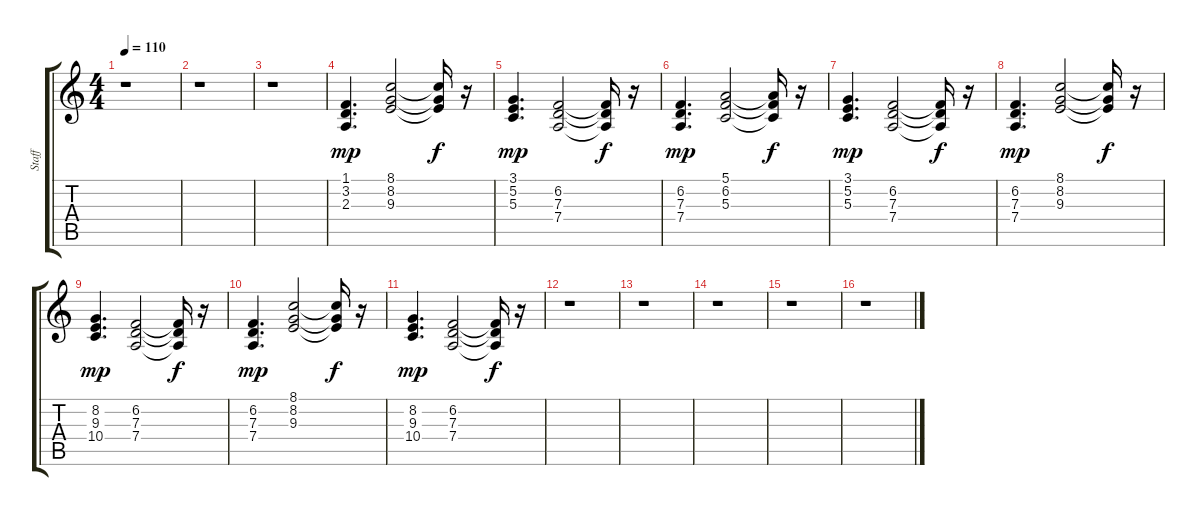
\track ("Staff" "Staff") {instrument choiraahs}
\staff {score tabs}
\tuning (E4 B3 G3 D3 A2 E2) {hide}
\ts (4 4)
\tempo 110
\clef g2
\ks c
r.1{dy f} |
r.1 |
r.1 |
(1.1 3.2 2.3).4{d dy mp} (8.1 8.2 9.3).2 (8.1{t} 8.2{t} 9.3{t}).16{dy f} r.16 |
(3.1 5.2 5.3).4{d dy mp} (6.2 7.3 7.4).2 (6.2{t} 7.3{t} 7.4{t}).16{dy f} r.16 |
(6.2 7.3 7.4).4{d dy mp} (5.1 6.2 5.3).2 (5.1{t} 6.2{t} 5.3{t}).16{dy f} r.16 |
(3.1 5.2 5.3).4{d dy mp} (6.2 7.3 7.4).2 (6.2{t} 7.3{t} 7.4{t}).16{dy f} r.16 |
(6.2 7.3 7.4).4{d dy mp} (8.1 8.2 9.3).2 (8.1{t} 8.2{t} 9.3{t}).16{dy f} r.16 |
(8.2 9.3 10.4).4{d dy mp} (6.2 7.3 7.4).2 (6.2{t} 7.3{t} 7.4{t}).16{dy f} r.16 |
(6.2 7.3 7.4).4{d dy mp} (8.1 8.2 9.3).2 (8.1{t} 8.2{t} 9.3{t}).16{dy f} r.16 |
(8.2 9.3 10.4).4{d dy mp} (6.2 7.3 7.4).2 (6.2{t} 7.3{t} 7.4{t}).16{dy f} r.16 |
r.1 |
r.1 |
r.1 |
r.1 |
r.1
